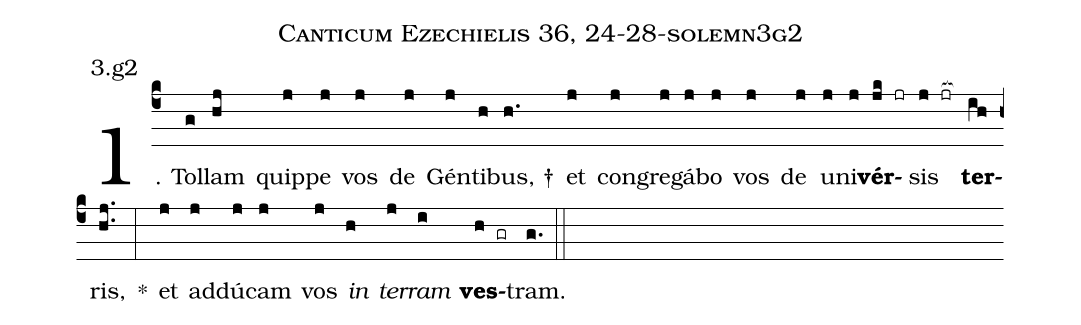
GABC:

name: Canticum Ezechielis 36, 24-28-solemn3g2;
annotation: 3.g2;
%%
(c4)1. Tol(g)lam(hj) quip(j)pe(j) vos(j) de(j) Gén(j)ti(h)bus, †(h.) et(j) con(j)gre(j)gá(j)bo(j) vos(j) de(j) u(j)ni(j)<b>vér</b>(jk jr)sis(j jr[ocb:1{]) <b>ter</b>(ih[ocb:0}])ris,(hj..) *(:) et(j) ad(j)dú(j)cam(j) vos(j) <i>in</i>(h) <i>ter</i>(j)<i>ram</i>(i) <b>ves</b>(h gr)tram.(g.) (::)
